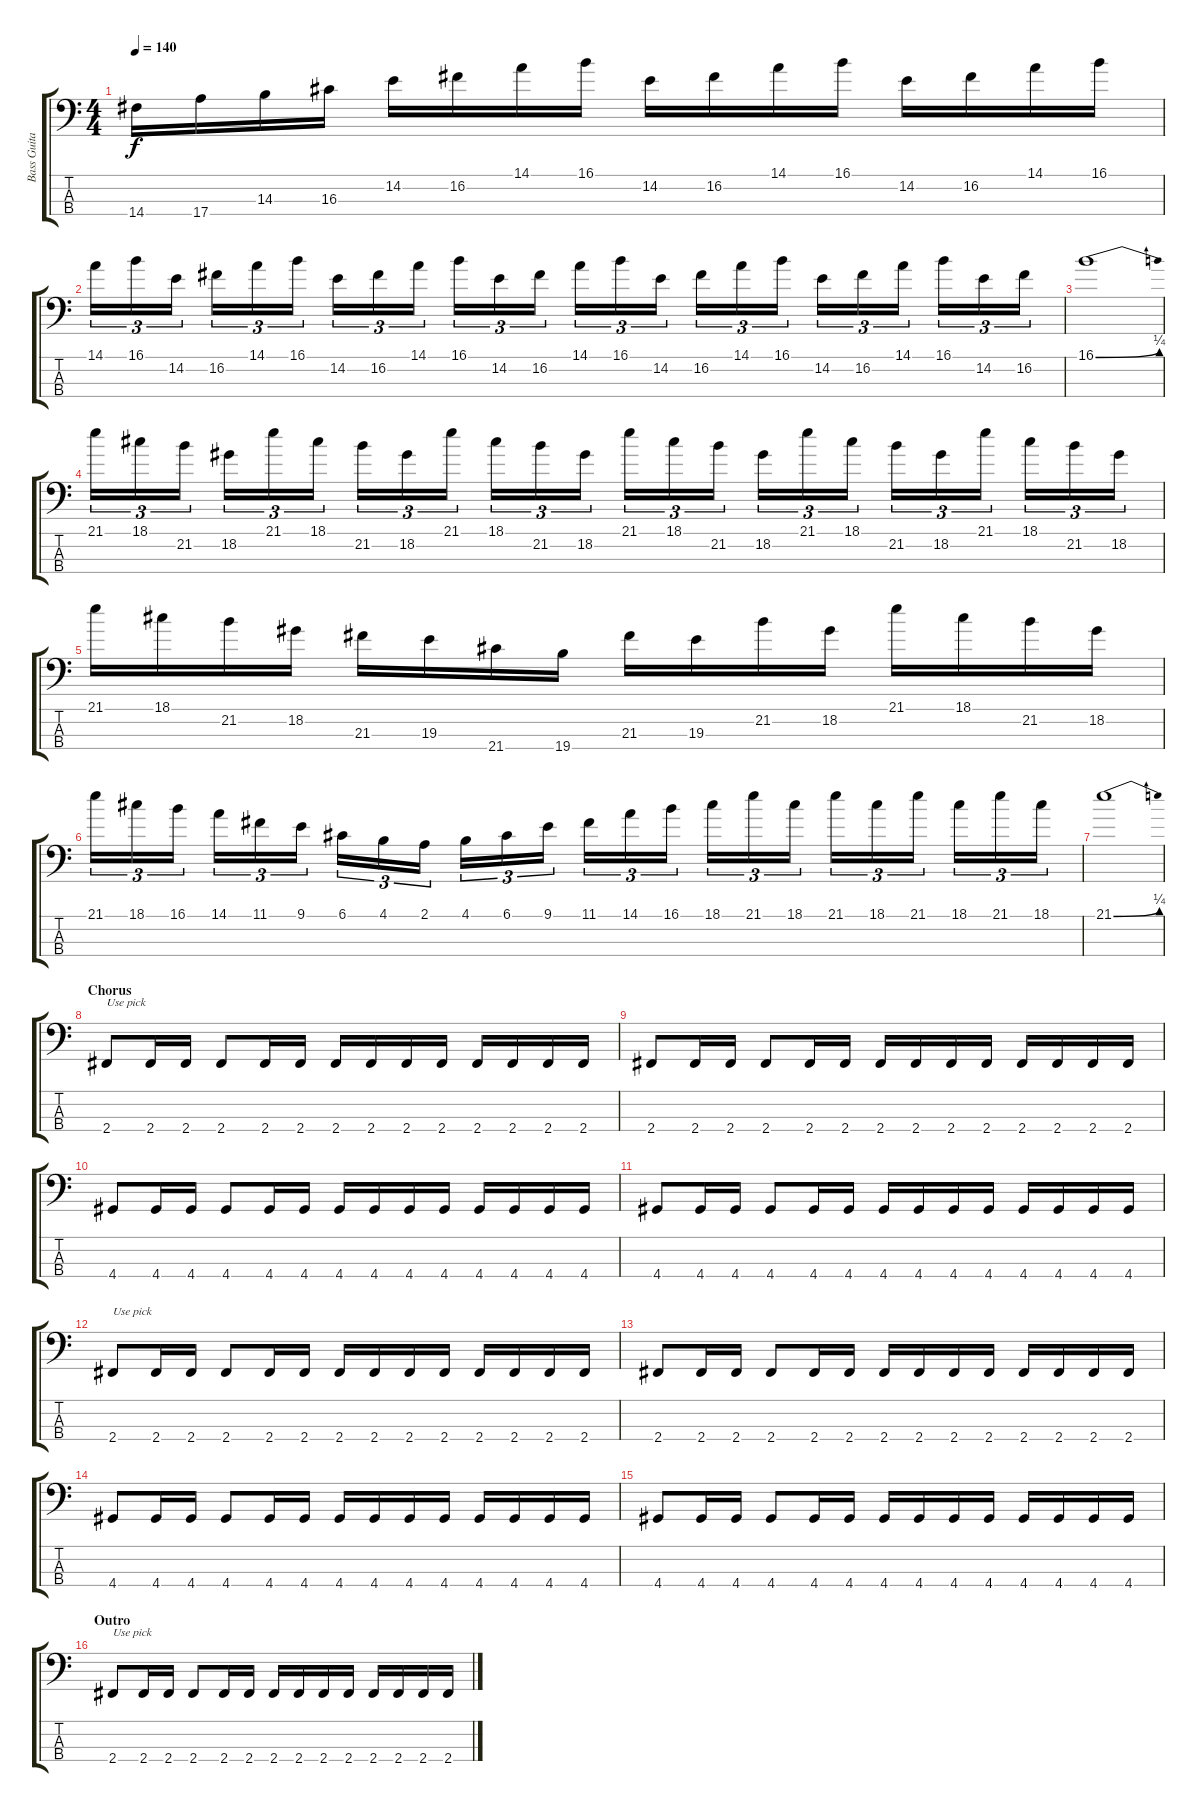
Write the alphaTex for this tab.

\track ("Bass Guitar" "Bass Guita") {instrument electricbasspick}
\staff {score tabs}
\tuning (G2 D2 A1 E1) {hide}
\ts (4 4)
\tempo 140
\clef f4
\ks c
14.4.16{dy f} 17.4.16 14.3.16 16.3.16 14.2.16 16.2.16 14.1.16 16.1.16 14.2.16 16.2.16 14.1.16 16.1.16 14.2.16 16.2.16 14.1.16 16.1.16 |
14.1.16{tu (3 2)} 16.1.16{tu (3 2)} 14.2.16{tu (3 2)} 16.2.16{tu (3 2)} 14.1.16{tu (3 2)} 16.1.16{tu (3 2)} 14.2.16{tu (3 2)} 16.2.16{tu (3 2)} 14.1.16{tu (3 2)} 16.1.16{tu (3 2)} 14.2.16{tu (3 2)} 16.2.16{tu (3 2)} 14.1.16{tu (3 2)} 16.1.16{tu (3 2)} 14.2.16{tu (3 2)} 16.2.16{tu (3 2)} 14.1.16{tu (3 2)} 16.1.16{tu (3 2)} 14.2.16{tu (3 2)} 16.2.16{tu (3 2)} 14.1.16{tu (3 2)} 16.1.16{tu (3 2)} 14.2.16{tu (3 2)} 16.2.16{tu (3 2)} |
16.1{be (bend 0 0 60 1)}.1 |
21.1.16{tu (3 2)} 18.1.16{tu (3 2)} 21.2.16{tu (3 2)} 18.2.16{tu (3 2)} 21.1.16{tu (3 2)} 18.1.16{tu (3 2)} 21.2.16{tu (3 2)} 18.2.16{tu (3 2)} 21.1.16{tu (3 2)} 18.1.16{tu (3 2)} 21.2.16{tu (3 2)} 18.2.16{tu (3 2)} 21.1.16{tu (3 2)} 18.1.16{tu (3 2)} 21.2.16{tu (3 2)} 18.2.16{tu (3 2)} 21.1.16{tu (3 2)} 18.1.16{tu (3 2)} 21.2.16{tu (3 2)} 18.2.16{tu (3 2)} 21.1.16{tu (3 2)} 18.1.16{tu (3 2)} 21.2.16{tu (3 2)} 18.2.16{tu (3 2)} |
21.1.16 18.1.16 21.2.16 18.2.16 21.3.16 19.3.16 21.4.16 19.4.16 21.3.16 19.3.16 21.2.16 18.2.16 21.1.16 18.1.16 21.2.16 18.2.16 |
21.1.16{tu (3 2)} 18.1.16{tu (3 2)} 16.1.16{tu (3 2)} 14.1.16{tu (3 2)} 11.1.16{tu (3 2)} 9.1.16{tu (3 2)} 6.1.16{tu (3 2)} 4.1.16{tu (3 2)} 2.1.16{tu (3 2)} 4.1.16{tu (3 2)} 6.1.16{tu (3 2)} 9.1.16{tu (3 2)} 11.1.16{tu (3 2)} 14.1.16{tu (3 2)} 16.1.16{tu (3 2)} 18.1.16{tu (3 2)} 21.1.16{tu (3 2)} 18.1.16{tu (3 2)} 21.1.16{tu (3 2)} 18.1.16{tu (3 2)} 21.1.16{tu (3 2)} 18.1.16{tu (3 2)} 21.1.16{tu (3 2)} 18.1.16{tu (3 2)} |
21.1{be (bend 0 0 60 1)}.1 |
\section ("" "Chorus")
2.4.8{txt "Use pick"} 2.4.16 2.4.16 2.4.8 2.4.16 2.4.16 2.4.16 2.4.16 2.4.16 2.4.16 2.4.16 2.4.16 2.4.16 2.4.16 |
2.4.8 2.4.16 2.4.16 2.4.8 2.4.16 2.4.16 2.4.16 2.4.16 2.4.16 2.4.16 2.4.16 2.4.16 2.4.16 2.4.16 |
4.4.8 4.4.16 4.4.16 4.4.8 4.4.16 4.4.16 4.4.16 4.4.16 4.4.16 4.4.16 4.4.16 4.4.16 4.4.16 4.4.16 |
4.4.8 4.4.16 4.4.16 4.4.8 4.4.16 4.4.16 4.4.16 4.4.16 4.4.16 4.4.16 4.4.16 4.4.16 4.4.16 4.4.16 |
2.4.8{txt "Use pick"} 2.4.16 2.4.16 2.4.8 2.4.16 2.4.16 2.4.16 2.4.16 2.4.16 2.4.16 2.4.16 2.4.16 2.4.16 2.4.16 |
2.4.8 2.4.16 2.4.16 2.4.8 2.4.16 2.4.16 2.4.16 2.4.16 2.4.16 2.4.16 2.4.16 2.4.16 2.4.16 2.4.16 |
4.4.8 4.4.16 4.4.16 4.4.8 4.4.16 4.4.16 4.4.16 4.4.16 4.4.16 4.4.16 4.4.16 4.4.16 4.4.16 4.4.16 |
4.4.8 4.4.16 4.4.16 4.4.8 4.4.16 4.4.16 4.4.16 4.4.16 4.4.16 4.4.16 4.4.16 4.4.16 4.4.16 4.4.16 |
\section ("" "Outro")
2.4.8{txt "Use pick"} 2.4.16 2.4.16 2.4.8 2.4.16 2.4.16 2.4.16 2.4.16 2.4.16 2.4.16 2.4.16 2.4.16 2.4.16 2.4.16
